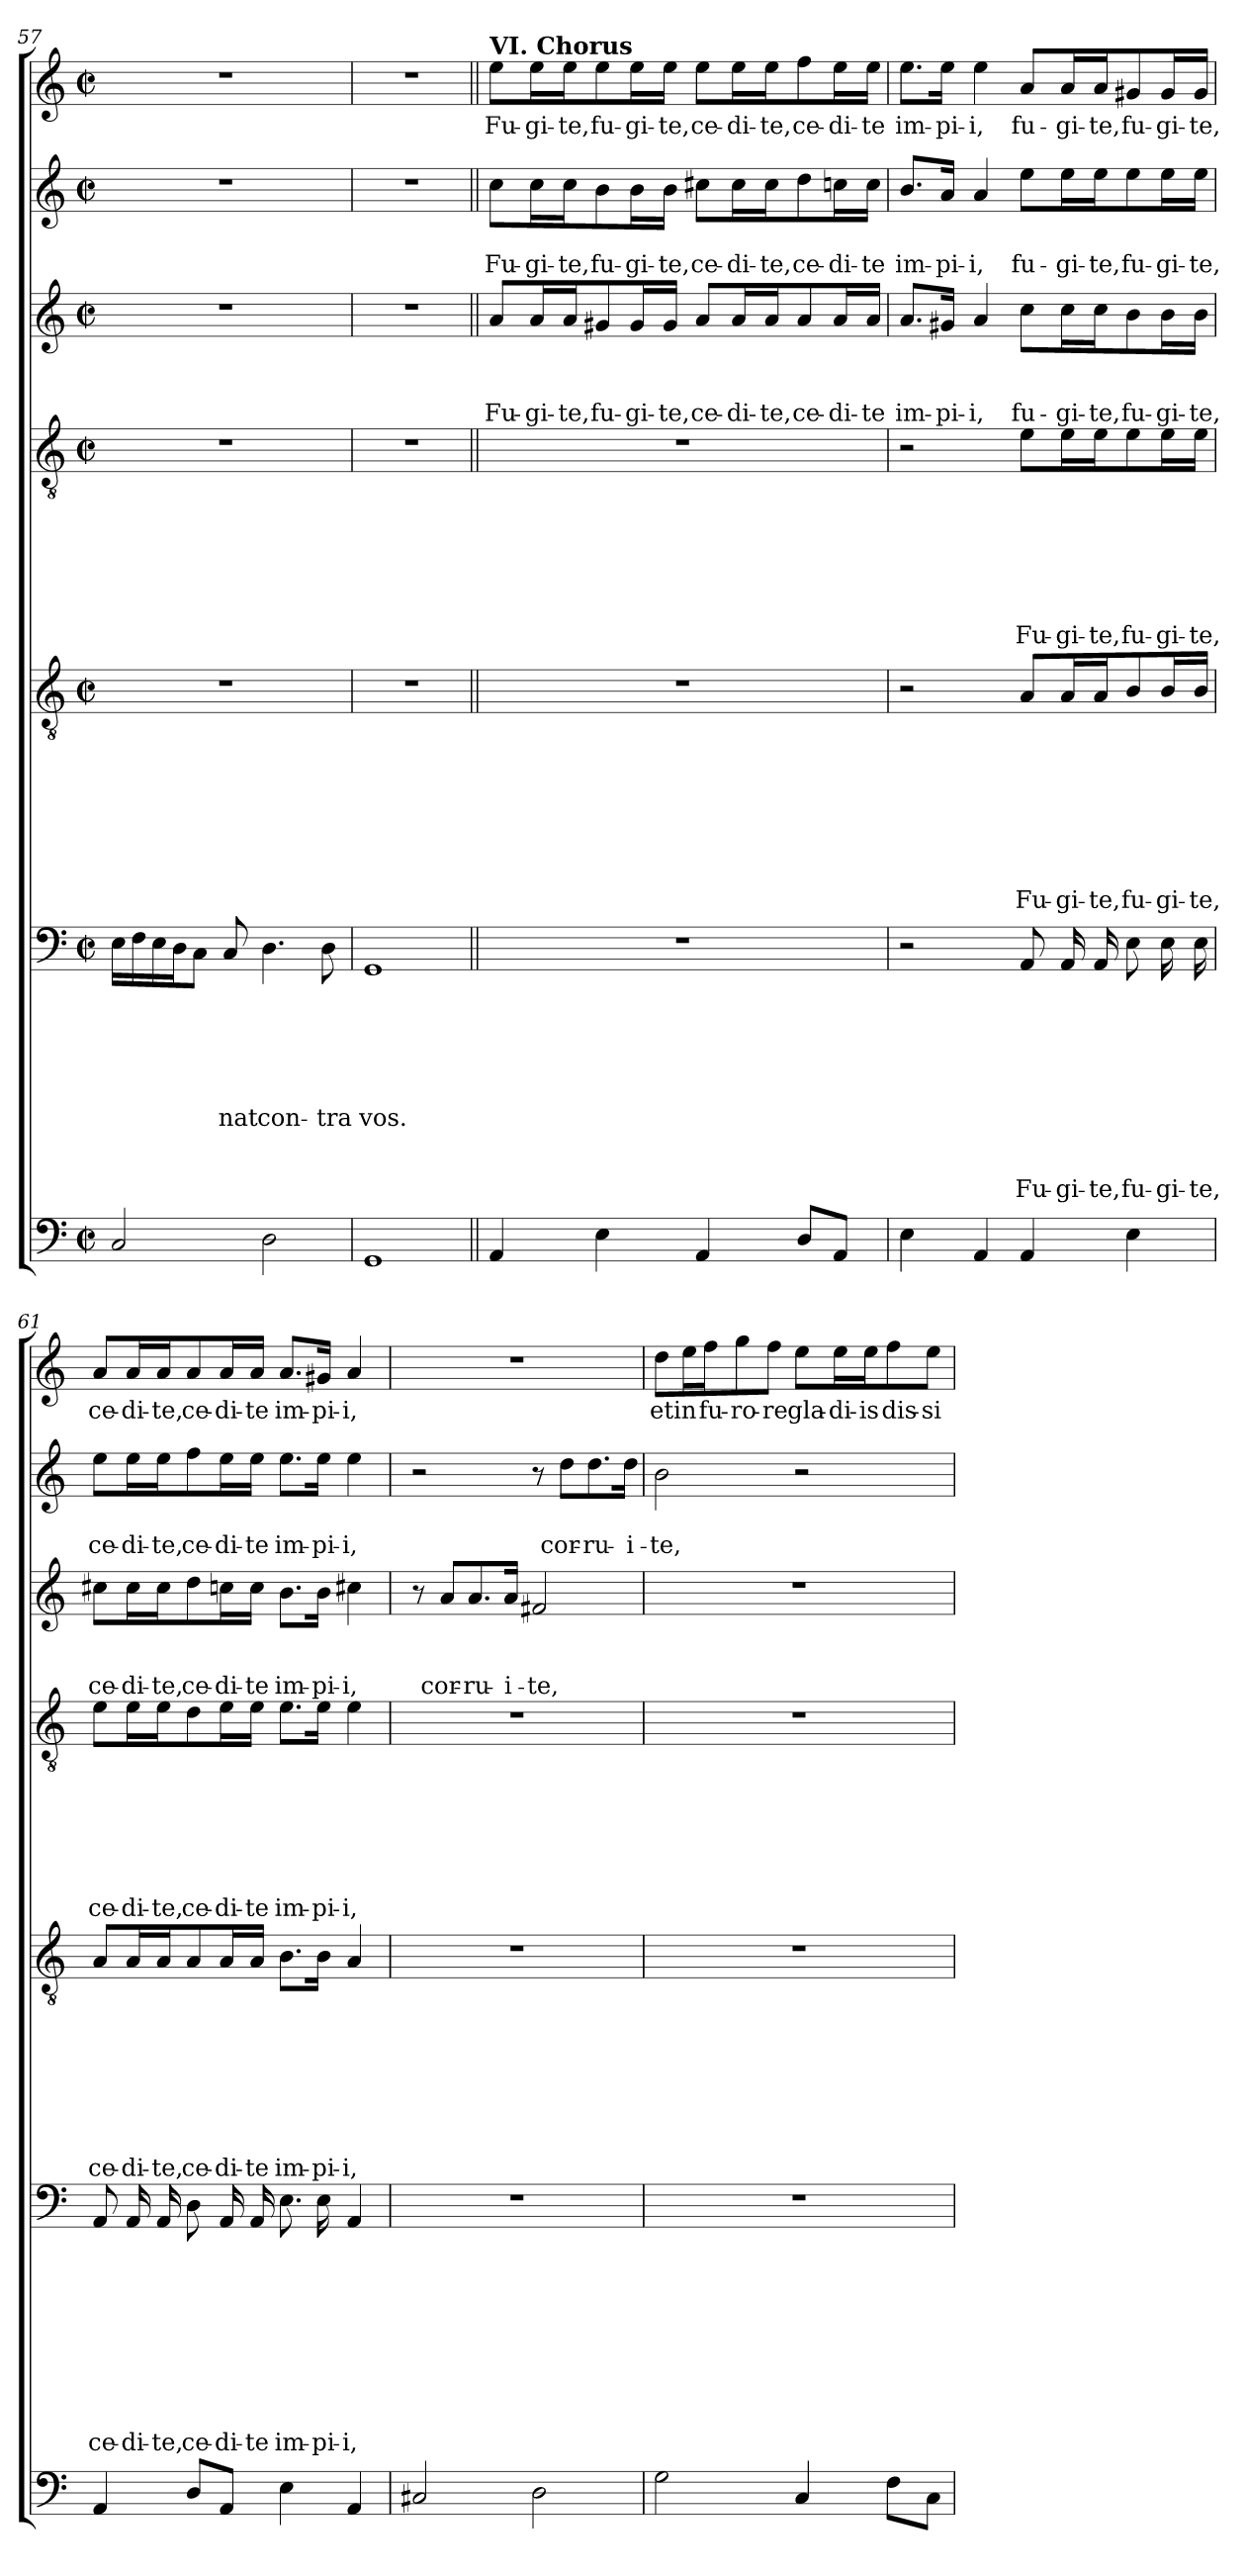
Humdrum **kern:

**kern	**kern	**text	**text	**text	**text	**text	**text	**text	**text	**text	**kern	**text	**text	**text	**text	**text	**text	**text	**text	**kern	**text	**text	**text	**text	**text	**text	**text	**kern	**text	**text	**text	**kern	**text	**text	**kern	**text
*part7	*part6	*part6	*part6	*part6	*part6	*part6	*part6	*part6	*part6	*part6	*part5	*part5	*part5	*part5	*part5	*part5	*part5	*part5	*part5	*part4	*part4	*part4	*part4	*part4	*part4	*part4	*part4	*part3	*part3	*part3	*part3	*part2	*part2	*part2	*part1	*part1
*staff7	*staff6	*staff6	*staff6	*staff6	*staff6	*staff6	*staff6	*staff6	*staff6	*staff6	*staff5	*staff5	*staff5	*staff5	*staff5	*staff5	*staff5	*staff5	*staff5	*staff4	*staff4	*staff4	*staff4	*staff4	*staff4	*staff4	*staff4	*staff3	*staff3	*staff3	*staff3	*staff2	*staff2	*staff2	*staff1	*staff1
*clefF4	*clefF4	*	*	*	*	*	*	*	*	*	*clefGv2	*	*	*	*	*	*	*	*	*clefGv2	*	*	*	*	*	*	*	*clefG2	*	*	*	*clefG2	*	*	*clefG2	*
*k[]	*k[]	*	*	*	*	*	*	*	*	*	*k[]	*	*	*	*	*	*	*	*	*k[]	*	*	*	*	*	*	*	*k[]	*	*	*	*k[]	*	*	*k[]	*
*C:	*C:	*	*	*	*	*	*	*	*	*	*C:	*	*	*	*	*	*	*	*	*C:	*	*	*	*	*	*	*	*C:	*	*	*	*C:	*	*	*C:	*
*M2/2	*M2/2	*	*	*	*	*	*	*	*	*	*M2/2	*	*	*	*	*	*	*	*	*M2/2	*	*	*	*	*	*	*	*M2/2	*	*	*	*M2/2	*	*	*M2/2	*
*met(c|)	*met(c|)	*	*	*	*	*	*	*	*	*	*met(c|)	*	*	*	*	*	*	*	*	*met(c|)	*	*	*	*	*	*	*	*met(c|)	*	*	*	*met(c|)	*	*	*met(c|)	*
=57	=57	=57	=57	=57	=57	=57	=57	=57	=57	=57	=57	=57	=57	=57	=57	=57	=57	=57	=57	=57	=57	=57	=57	=57	=57	=57	=57	=57	=57	=57	=57	=57	=57	=57	=57	=57
2C/	16E\LL	.	.	.	.	.	.	.	.	.	1r	.	.	.	.	.	.	.	.	1r	.	.	.	.	.	.	.	1r	.	.	.	1r	.	.	1r	.
.	16F\	.	.	.	.	.	.	.	.	.	.	.	.	.	.	.	.	.	.	.	.	.	.	.	.	.	.	.	.	.	.	.	.	.	.	.
.	16E\	.	.	.	.	.	.	.	.	.	.	.	.	.	.	.	.	.	.	.	.	.	.	.	.	.	.	.	.	.	.	.	.	.	.	.
.	16D\J	.	.	.	.	.	.	.	.	.	.	.	.	.	.	.	.	.	.	.	.	.	.	.	.	.	.	.	.	.	.	.	.	.	.	.
.	8C\J	.	.	.	.	.	.	.	.	.	.	.	.	.	.	.	.	.	.	.	.	.	.	.	.	.	.	.	.	.	.	.	.	.	.	.
.	8C/	.	.	.	.	.	-nat	.	.	.	.	.	.	.	.	.	.	.	.	.	.	.	.	.	.	.	.	.	.	.	.	.	.	.	.	.
2D\	4.D\	.	.	.	.	.	con-	.	.	.	.	.	.	.	.	.	.	.	.	.	.	.	.	.	.	.	.	.	.	.	.	.	.	.	.	.
.	8D\	.	.	.	.	.	-tra	.	.	.	.	.	.	.	.	.	.	.	.	.	.	.	.	.	.	.	.	.	.	.	.	.	.	.	.	.
=58	=58	=58	=58	=58	=58	=58	=58	=58	=58	=58	=58	=58	=58	=58	=58	=58	=58	=58	=58	=58	=58	=58	=58	=58	=58	=58	=58	=58	=58	=58	=58	=58	=58	=58	=58	=58
1GG	1GG	.	.	.	.	.	vos.	.	.	.	1r	.	.	.	.	.	.	.	.	1r	.	.	.	.	.	.	.	1r	.	.	.	1r	.	.	1r	.
!!LO:PB:g=z
=59||	=59||	=59||	=59||	=59||	=59||	=59||	=59||	=59||	=59||	=59||	=59||	=59||	=59||	=59||	=59||	=59||	=59||	=59||	=59||	=59||	=59||	=59||	=59||	=59||	=59||	=59||	=59||	=59||	=59||	=59||	=59||	=59||	=59||	=59||	=59||	=59||
!	!	!	!	!	!	!	!	!	!	!	!	!	!	!	!	!	!	!	!	!	!	!	!	!	!	!	!	!	!	!	!	!	!	!	!LO:TX:a:B:t=VI. Chorus	!
4AA/	1r	.	.	.	.	.	.	.	.	.	1r	.	.	.	.	.	.	.	.	1r	.	.	.	.	.	.	.	8a/L	.	.	Fu-	8cc\L	.	Fu-	8ee\L	Fu-
.	.	.	.	.	.	.	.	.	.	.	.	.	.	.	.	.	.	.	.	.	.	.	.	.	.	.	.	16a/L	.	.	-gi-	16cc\L	.	-gi-	16ee\L	-gi-
.	.	.	.	.	.	.	.	.	.	.	.	.	.	.	.	.	.	.	.	.	.	.	.	.	.	.	.	16a/J	.	.	-te,	16cc\J	.	-te,	16ee\J	-te,
4E\	.	.	.	.	.	.	.	.	.	.	.	.	.	.	.	.	.	.	.	.	.	.	.	.	.	.	.	8g#X/	.	.	fu-	8b\	.	fu-	8ee\	fu-
.	.	.	.	.	.	.	.	.	.	.	.	.	.	.	.	.	.	.	.	.	.	.	.	.	.	.	.	16g#/L	.	.	-gi-	16b\L	.	-gi-	16ee\L	-gi-
.	.	.	.	.	.	.	.	.	.	.	.	.	.	.	.	.	.	.	.	.	.	.	.	.	.	.	.	16g#/JJ	.	.	-te,	16b\JJ	.	-te,	16ee\JJ	-te,
4AA/	.	.	.	.	.	.	.	.	.	.	.	.	.	.	.	.	.	.	.	.	.	.	.	.	.	.	.	8a/L	.	.	ce-	8cc#X\L	.	ce-	8ee\L	ce-
.	.	.	.	.	.	.	.	.	.	.	.	.	.	.	.	.	.	.	.	.	.	.	.	.	.	.	.	16a/L	.	.	-di-	16cc#\L	.	-di-	16ee\L	-di-
.	.	.	.	.	.	.	.	.	.	.	.	.	.	.	.	.	.	.	.	.	.	.	.	.	.	.	.	16a/J	.	.	-te,	16cc#\J	.	-te,	16ee\J	-te,
8D/L	.	.	.	.	.	.	.	.	.	.	.	.	.	.	.	.	.	.	.	.	.	.	.	.	.	.	.	8a/	.	.	ce-	8dd\	.	ce-	8ff\	ce-
8AA/J	.	.	.	.	.	.	.	.	.	.	.	.	.	.	.	.	.	.	.	.	.	.	.	.	.	.	.	16a/L	.	.	-di-	16ccn\L	.	-di-	16ee\L	-di-
.	.	.	.	.	.	.	.	.	.	.	.	.	.	.	.	.	.	.	.	.	.	.	.	.	.	.	.	16a/JJ	.	.	-te	16cc\JJ	.	-te	16ee\JJ	-te
=60	=60	=60	=60	=60	=60	=60	=60	=60	=60	=60	=60	=60	=60	=60	=60	=60	=60	=60	=60	=60	=60	=60	=60	=60	=60	=60	=60	=60	=60	=60	=60	=60	=60	=60	=60	=60
4E\	2r	.	.	.	.	.	.	.	.	.	2r	.	.	.	.	.	.	.	.	2r	.	.	.	.	.	.	.	8.a/L	.	.	im-	8.b/L	.	im-	8.ee\L	im-
.	.	.	.	.	.	.	.	.	.	.	.	.	.	.	.	.	.	.	.	.	.	.	.	.	.	.	.	16g#X/Jk	.	.	-pi-	16a/Jk	.	-pi-	16ee\Jk	-pi-
4AA/	.	.	.	.	.	.	.	.	.	.	.	.	.	.	.	.	.	.	.	.	.	.	.	.	.	.	.	4a/	.	.	-i,	4a/	.	-i,	4ee\	-i,
4AA/	8AA/	.	.	.	.	.	.	.	.	-Fu-	8A/L	.	.	.	.	.	.	.	Fu-	8e\L	.	.	.	.	.	.	Fu-	8cc\L	.	.	fu-	8ee\L	.	fu-	8a/L	fu-
.	16AA/	.	.	.	.	.	.	.	.	-gi-	16A/L	.	.	.	.	.	.	.	-gi-	16e\L	.	.	.	.	.	.	-gi-	16cc\L	.	.	-gi-	16ee\L	.	-gi-	16a/L	-gi-
.	16AA/	.	.	.	.	.	.	.	.	-te,	16A/J	.	.	.	.	.	.	.	-te,	16e\J	.	.	.	.	.	.	-te,	16cc\J	.	.	-te,	16ee\J	.	-te,	16a/J	-te,
4E\	8E\	.	.	.	.	.	.	.	.	fu-	8B/	.	.	.	.	.	.	.	fu-	8e\	.	.	.	.	.	.	fu-	8b\	.	.	fu-	8ee\	.	fu-	8g#X/	fu-
.	16E\	.	.	.	.	.	.	.	.	-gi-	16B/L	.	.	.	.	.	.	.	-gi-	16e\L	.	.	.	.	.	.	-gi-	16b\L	.	.	-gi-	16ee\L	.	-gi-	16g#/L	-gi-
.	16E\	.	.	.	.	.	.	.	.	-te,	16B/JJ	.	.	.	.	.	.	.	-te,	16e\JJ	.	.	.	.	.	.	-te,	16b\JJ	.	.	-te,	16ee\JJ	.	-te,	16g#/JJ	-te,
=61	=61	=61	=61	=61	=61	=61	=61	=61	=61	=61	=61	=61	=61	=61	=61	=61	=61	=61	=61	=61	=61	=61	=61	=61	=61	=61	=61	=61	=61	=61	=61	=61	=61	=61	=61	=61
4AA/	8AA/	.	.	.	.	.	.	.	.	ce-	8A/L	.	.	.	.	.	.	.	ce-	8e\L	.	.	.	.	.	.	ce-	8cc#X\L	.	.	ce-	8ee\L	.	ce-	8a/L	ce-
.	16AA/	.	.	.	.	.	.	.	.	-di-	16A/L	.	.	.	.	.	.	.	-di-	16e\L	.	.	.	.	.	.	-di-	16cc#\L	.	.	-di-	16ee\L	.	-di-	16a/L	-di-
.	16AA/	.	.	.	.	.	.	.	.	-te,	16A/J	.	.	.	.	.	.	.	-te,	16e\J	.	.	.	.	.	.	-te,	16cc#\J	.	.	-te,	16ee\J	.	-te,	16a/J	-te,
8D/L	8D\	.	.	.	.	.	.	.	.	ce-	8A/	.	.	.	.	.	.	.	ce-	8d\	.	.	.	.	.	.	ce-	8dd\	.	.	ce-	8ff\	.	ce-	8a/	ce-
8AA/J	16AA/	.	.	.	.	.	.	.	.	-di-	16A/L	.	.	.	.	.	.	.	-di-	16e\L	.	.	.	.	.	.	-di-	16ccn\L	.	.	-di-	16ee\L	.	-di-	16a/L	-di-
.	16AA/	.	.	.	.	.	.	.	.	-te	16A/JJ	.	.	.	.	.	.	.	-te	16e\JJ	.	.	.	.	.	.	-te	16cc\JJ	.	.	-te	16ee\JJ	.	-te	16a/JJ	-te
4E\	8.E\	.	.	.	.	.	.	.	.	im-	8.B\L	.	.	.	.	.	.	.	im-	8.e\L	.	.	.	.	.	.	im-	8.b\L	.	.	im-	8.ee\L	.	im-	8.a/L	im-
.	16E\	.	.	.	.	.	.	.	.	-pi-	16B\Jk	.	.	.	.	.	.	.	-pi-	16e\Jk	.	.	.	.	.	.	-pi-	16b\Jk	.	.	-pi-	16ee\Jk	.	-pi-	16g#X/Jk	-pi-
4AA/	4AA/	.	.	.	.	.	.	.	.	-i,	4A/	.	.	.	.	.	.	.	-i,	4e\	.	.	.	.	.	.	-i,	4cc#X\	.	.	-i,	4ee\	.	-i,	4a/	-i,
!!LO:LB:g=z
=62	=62	=62	=62	=62	=62	=62	=62	=62	=62	=62	=62	=62	=62	=62	=62	=62	=62	=62	=62	=62	=62	=62	=62	=62	=62	=62	=62	=62	=62	=62	=62	=62	=62	=62	=62	=62
2C#X/	1r	.	.	.	.	.	.	.	.	.	1r	.	.	.	.	.	.	.	.	1r	.	.	.	.	.	.	.	8r	.	.	.	2r	.	.	1r	.
.	.	.	.	.	.	.	.	.	.	.	.	.	.	.	.	.	.	.	.	.	.	.	.	.	.	.	.	8a/L	.	.	cor-	.	.	.	.	.
.	.	.	.	.	.	.	.	.	.	.	.	.	.	.	.	.	.	.	.	.	.	.	.	.	.	.	.	8.a/	.	.	-ru-	.	.	.	.	.
.	.	.	.	.	.	.	.	.	.	.	.	.	.	.	.	.	.	.	.	.	.	.	.	.	.	.	.	16a/Jk	.	.	-i-	.	.	.	.	.
2D\	.	.	.	.	.	.	.	.	.	.	.	.	.	.	.	.	.	.	.	.	.	.	.	.	.	.	.	2f#X/	.	.	-te,	8r	.	.	.	.
.	.	.	.	.	.	.	.	.	.	.	.	.	.	.	.	.	.	.	.	.	.	.	.	.	.	.	.	.	.	.	.	8dd\L	.	cor-	.	.
.	.	.	.	.	.	.	.	.	.	.	.	.	.	.	.	.	.	.	.	.	.	.	.	.	.	.	.	.	.	.	.	8.dd\	.	-ru-	.	.
.	.	.	.	.	.	.	.	.	.	.	.	.	.	.	.	.	.	.	.	.	.	.	.	.	.	.	.	.	.	.	.	16dd\Jk	.	-i-	.	.
=63	=63	=63	=63	=63	=63	=63	=63	=63	=63	=63	=63	=63	=63	=63	=63	=63	=63	=63	=63	=63	=63	=63	=63	=63	=63	=63	=63	=63	=63	=63	=63	=63	=63	=63	=63	=63
2G\	1r	.	.	.	.	.	.	.	.	.	1r	.	.	.	.	.	.	.	.	1r	.	.	.	.	.	.	.	1r	.	.	.	2b\	.	-te,	8dd\L	et
.	.	.	.	.	.	.	.	.	.	.	.	.	.	.	.	.	.	.	.	.	.	.	.	.	.	.	.	.	.	.	.	.	.	.	16ee\L	in
.	.	.	.	.	.	.	.	.	.	.	.	.	.	.	.	.	.	.	.	.	.	.	.	.	.	.	.	.	.	.	.	.	.	.	16ff\J	fu-
.	.	.	.	.	.	.	.	.	.	.	.	.	.	.	.	.	.	.	.	.	.	.	.	.	.	.	.	.	.	.	.	.	.	.	8gg\	-ro-
.	.	.	.	.	.	.	.	.	.	.	.	.	.	.	.	.	.	.	.	.	.	.	.	.	.	.	.	.	.	.	.	.	.	.	8ff\J	-re
4C/	.	.	.	.	.	.	.	.	.	.	.	.	.	.	.	.	.	.	.	.	.	.	.	.	.	.	.	.	.	.	.	2r	.	.	8ee\L	gla-
.	.	.	.	.	.	.	.	.	.	.	.	.	.	.	.	.	.	.	.	.	.	.	.	.	.	.	.	.	.	.	.	.	.	.	16ee\L	-di-
.	.	.	.	.	.	.	.	.	.	.	.	.	.	.	.	.	.	.	.	.	.	.	.	.	.	.	.	.	.	.	.	.	.	.	16ee\J	-is
8F\L	.	.	.	.	.	.	.	.	.	.	.	.	.	.	.	.	.	.	.	.	.	.	.	.	.	.	.	.	.	.	.	.	.	.	8ff\	dis-
8C\J	.	.	.	.	.	.	.	.	.	.	.	.	.	.	.	.	.	.	.	.	.	.	.	.	.	.	.	.	.	.	.	.	.	.	8ee\J	-si-
=	=	=	=	=	=	=	=	=	=	=	=	=	=	=	=	=	=	=	=	=	=	=	=	=	=	=	=	=	=	=	=	=	=	=	=	=
*-	*-	*-	*-	*-	*-	*-	*-	*-	*-	*-	*-	*-	*-	*-	*-	*-	*-	*-	*-	*-	*-	*-	*-	*-	*-	*-	*-	*-	*-	*-	*-	*-	*-	*-	*-	*-
